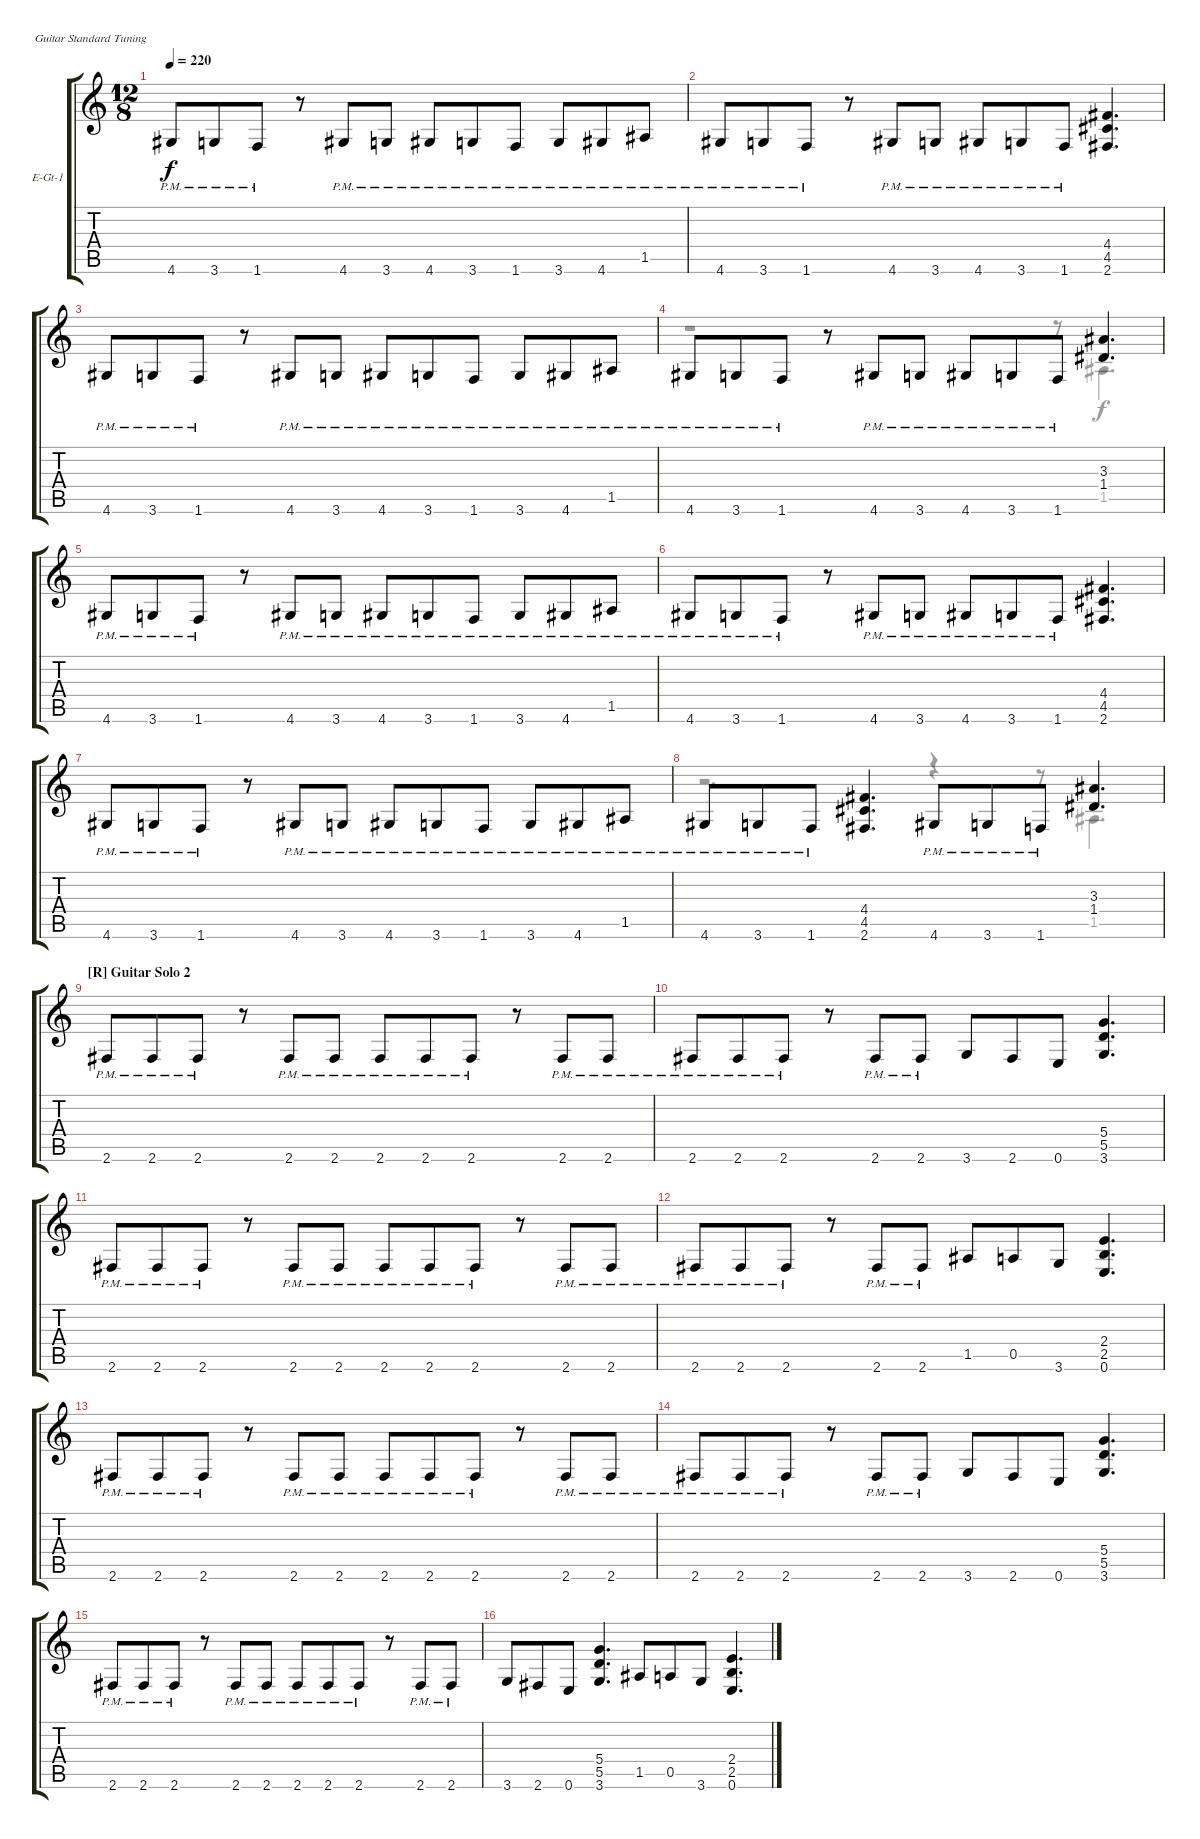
\defaultSystemsLayout 4
\bracketExtendMode groupsimilarinstruments
\firstSystemTrackNameOrientation horizontal
\otherSystemsTrackNameOrientation horizontal
\track ("Electric Guitar 1" "E-Gt-1") {instrument distortionguitar}
\staff {score tabs}
\tuning (E4 B3 G3 D3 A2 E2)
\voice
\ts (12 8)
\tempo 220
\clef g2
\ks c
4.6{pm}.8{dy f} 3.6{pm}.8 1.6{pm}.8 r.8 4.6{pm}.8 3.6{pm}.8 4.6{pm}.8 3.6{pm}.8 1.6{pm}.8 3.6{pm}.8 4.6{pm}.8 1.5{pm}.8 |
4.6{pm}.8 3.6{pm}.8 1.6{pm}.8 r.8 4.6{pm}.8 3.6{pm}.8 4.6{pm}.8 3.6{pm}.8 1.6{pm}.8 (2.6 4.5 4.4).4{d} |
4.6{pm}.8 3.6{pm}.8 1.6{pm}.8 r.8 4.6{pm}.8 3.6{pm}.8 4.6{pm}.8 3.6{pm}.8 1.6{pm}.8 3.6{pm}.8 4.6{pm}.8 1.5{pm}.8 |
4.6{pm}.8 3.6{pm}.8 1.6{pm}.8 r.8 4.6{pm}.8 3.6{pm}.8 4.6{pm}.8 3.6{pm}.8 1.6{pm}.8 (1.4 3.3).4{d} |
4.6{pm}.8 3.6{pm}.8 1.6{pm}.8 r.8 4.6{pm}.8 3.6{pm}.8 4.6{pm}.8 3.6{pm}.8 1.6{pm}.8 3.6{pm}.8 4.6{pm}.8 1.5{pm}.8 |
4.6{pm}.8 3.6{pm}.8 1.6{pm}.8 r.8 4.6{pm}.8 3.6{pm}.8 4.6{pm}.8 3.6{pm}.8 1.6{pm}.8 (2.6 4.5 4.4).4{d} |
4.6{pm}.8 3.6{pm}.8 1.6{pm}.8 r.8 4.6{pm}.8 3.6{pm}.8 4.6{pm}.8 3.6{pm}.8 1.6{pm}.8 3.6{pm}.8 4.6{pm}.8 1.5{pm}.8 |
4.6{pm}.8 3.6{pm}.8 1.6{pm}.8 (2.6 4.5 4.4).4{d} 4.6{pm}.8 3.6{pm}.8 1.6{pm}.8 (1.4 3.3).4{d} |
\section ("R" "Guitar Solo 2")
2.6{pm}.8 2.6{pm}.8 2.6{pm}.8 r.8 2.6{pm}.8 2.6{pm}.8 2.6{pm}.8 2.6{pm}.8 2.6{pm}.8 r.8 2.6{pm}.8 2.6{pm}.8 |
2.6{pm}.8 2.6{pm}.8 2.6{pm}.8 r.8 2.6{pm}.8 2.6{pm}.8 3.6.8 2.6.8 0.6.8 (3.6 5.5 5.4).4{d} |
2.6{pm}.8 2.6{pm}.8 2.6{pm}.8 r.8 2.6{pm}.8 2.6{pm}.8 2.6{pm}.8 2.6{pm}.8 2.6{pm}.8 r.8 2.6{pm}.8 2.6{pm}.8 |
2.6{pm}.8 2.6{pm}.8 2.6{pm}.8 r.8 2.6{pm}.8 2.6{pm}.8 1.5.8 0.5.8 3.6.8 (0.6 2.5 2.4).4{d} |
2.6{pm}.8 2.6{pm}.8 2.6{pm}.8 r.8 2.6{pm}.8 2.6{pm}.8 2.6{pm}.8 2.6{pm}.8 2.6{pm}.8 r.8 2.6{pm}.8 2.6{pm}.8 |
2.6{pm}.8 2.6{pm}.8 2.6{pm}.8 r.8 2.6{pm}.8 2.6{pm}.8 3.6.8 2.6.8 0.6.8 (3.6 5.5 5.4).4{d} |
2.6{pm}.8 2.6{pm}.8 2.6{pm}.8 r.8 2.6{pm}.8 2.6{pm}.8 2.6{pm}.8 2.6{pm}.8 2.6{pm}.8 r.8 2.6{pm}.8 2.6{pm}.8 |
3.6.8 2.6.8 0.6.8 (3.6 5.5 5.4).4{d} 1.5.8 0.5.8 3.6.8 (0.6 2.5 2.4).4{d}
\voice
\clef g2
\ottava regular
\simile none
\ks c
|
|
|
r.1 r.8 1.5.4{d} |
|
|
|
r.2{d} r.4 r.8 1.5.4{d} |
|
|
|
|
|
|
|
